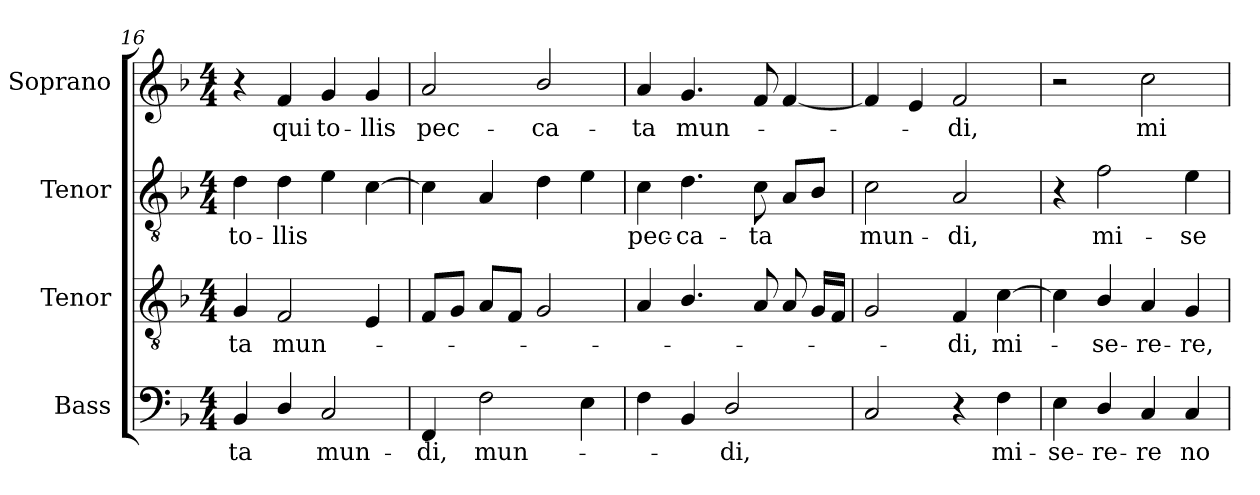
**kern	**text	**kern	**text	**kern	**text	**kern	**text
*part4	*part4	*part3	*part3	*part2	*part2	*part1	*part1
*staff4	*staff4	*staff3	*staff3	*staff2	*staff2	*staff1	*staff1
*I"Bass	*	*I"Tenor	*	*I"Tenor	*	*I"Soprano	*
*I'B.	*	*I'T.	*	*I'T.	*	*I'S.	*
!!LO:LB:g=z
*clefF4	*	*clefGv2	*	*clefGv2	*	*clefG2	*
*	*	*ITrd7c12	*	*ITrd7c12	*	*	*
*k[b-]	*	*k[b-]	*	*k[b-]	*	*k[b-]	*
*F:	*	*F:	*	*F:	*	*F:	*
*M4/4	*	*M4/4	*	*M4/4	*	*M4/4	*
=16	=16	=16	=16	=16	=16	=16	=16
!	!LO:LY:b:color=#000000	!	!	!	!	!	!
!	!	!	!LO:LY:b:color=#000000	!	!	!	!
!	!	!	!	!	!LO:LY:b:color=#000000	!	!
4BB-i/	-ta	4GGi/	-ta	4Di\	to-	4r	.
!	!	!	!LO:LY:b:color=#000000	!	!	!	!
!	!	!	!	!	!LO:LY:b:color=#000000	!	!
!	!	!	!	!	!	!	!LO:LY:b:color=#000000
4Di/	.	2FFi/	mun-	4Di\	-llis	4fi/	qui
!	!LO:LY:b:color=#000000	!	!	!	!	!	!
!	!	!	!	!	!	!	!LO:LY:b:color=#000000
2Ci/	mun-	.	.	4Ei\	.	4gi/	to-
!	!	!	!	!	!	!	!LO:LY:b:color=#000000
.	.	4EEi/	.	[4Ci\	.	4gi/	-llis
=17	=17	=17	=17	=17	=17	=17	=17
!	!LO:LY:b:color=#000000	!	!	!	!	!	!
!	!	!	!	!	!	!	!LO:LY:b:color=#000000
4FFi/	-di,	8FFi/L	.	4Ci\]	.	2ai/	pec-
.	.	8GGi/J	.	.	.	.	.
!	!LO:LY:b:color=#000000	!	!	!	!	!	!
2Fi\	mun-	8AAi/L	.	4AAi/	.	.	.
.	.	8FFi/J	.	.	.	.	.
!	!	!	!	!	!	!	!LO:LY:b:color=#000000
.	.	2GGi/	.	4Di\	.	2b-i/	-ca-
4Ei\	.	.	.	4Ei\	.	.	.
=18	=18	=18	=18	=18	=18	=18	=18
!	!	!	!	!	!LO:LY:b:color=#000000	!	!
!	!	!	!	!	!	!	!LO:LY:b:color=#000000
4Fi\	.	4AAi/	.	4Ci\	pec-	4ai/	-ta
!	!	!	!	!	!LO:LY:b:color=#000000	!	!
!	!	!	!	!	!	!	!LO:LY:b:color=#000000
4BB-i/	.	4.BB-i/	.	4.Di\	-ca-	4.gi/	mun-
!	!LO:LY:b:color=#000000	!	!	!	!	!	!
2Di/	-di,	.	.	.	.	.	.
!	!	!	!	!	!LO:LY:b:color=#000000	!	!
.	.	8AAi/	.	8Ci\	-ta	8fi/	.
.	.	8AAi/	.	8AAi/L	.	[4fi/	.
.	.	16GGi/LL	.	8BB-i/J	.	.	.
.	.	16FFi/JJ	.	.	.	.	.
=19	=19	=19	=19	=19	=19	=19	=19
!	!	!	!	!	!LO:LY:b:color=#000000	!	!
2Ci/	.	2GGi/	.	2Ci\	mun-	4fi/]	.
.	.	.	.	.	.	4ei/	.
!	!	!	!LO:LY:b:color=#000000	!	!	!	!
!	!	!	!	!	!LO:LY:b:color=#000000	!	!
!	!	!	!	!	!	!	!LO:LY:b:color=#000000
4r	.	4FFi/	-di,	2AAi/	-di,	2fi/	-di,
!	!LO:LY:b:color=#000000	!	!	!	!	!	!
!	!	!	!LO:LY:b:color=#000000	!	!	!	!
4Fi\	mi-	[4Ci\	mi-	.	.	.	.
!!LO:LB:g=z
=20	=20	=20	=20	=20	=20	=20	=20
!	!LO:LY:b:color=#000000	!	!	!	!	!	!
4Ei\	-se-	4Ci\]	.	4r	.	2r	.
!	!LO:LY:b:color=#000000	!	!	!	!	!	!
!	!	!	!LO:LY:b:color=#000000	!	!	!	!
!	!	!	!	!	!LO:LY:b:color=#000000	!	!
4Di/	-re-	4BB-i/	-se-	2Fi\	mi-	.	.
!	!LO:LY:b:color=#000000	!	!	!	!	!	!
!	!	!	!LO:LY:b:color=#000000	!	!	!	!
!	!	!	!	!	!	!	!LO:LY:b:color=#000000
4Ci/	-re	4AAi/	-re-	.	.	2cci\	mi-
!	!LO:LY:b:color=#000000	!	!	!	!	!	!
!	!	!	!LO:LY:b:color=#000000	!	!	!	!
!	!	!	!	!	!LO:LY:b:color=#000000	!	!
4Ci/	no-	4GGi/	-re,	4Ei\	-se-	.	.
=	=	=	=	=	=	=	=
*-	*-	*-	*-	*-	*-	*-	*-
